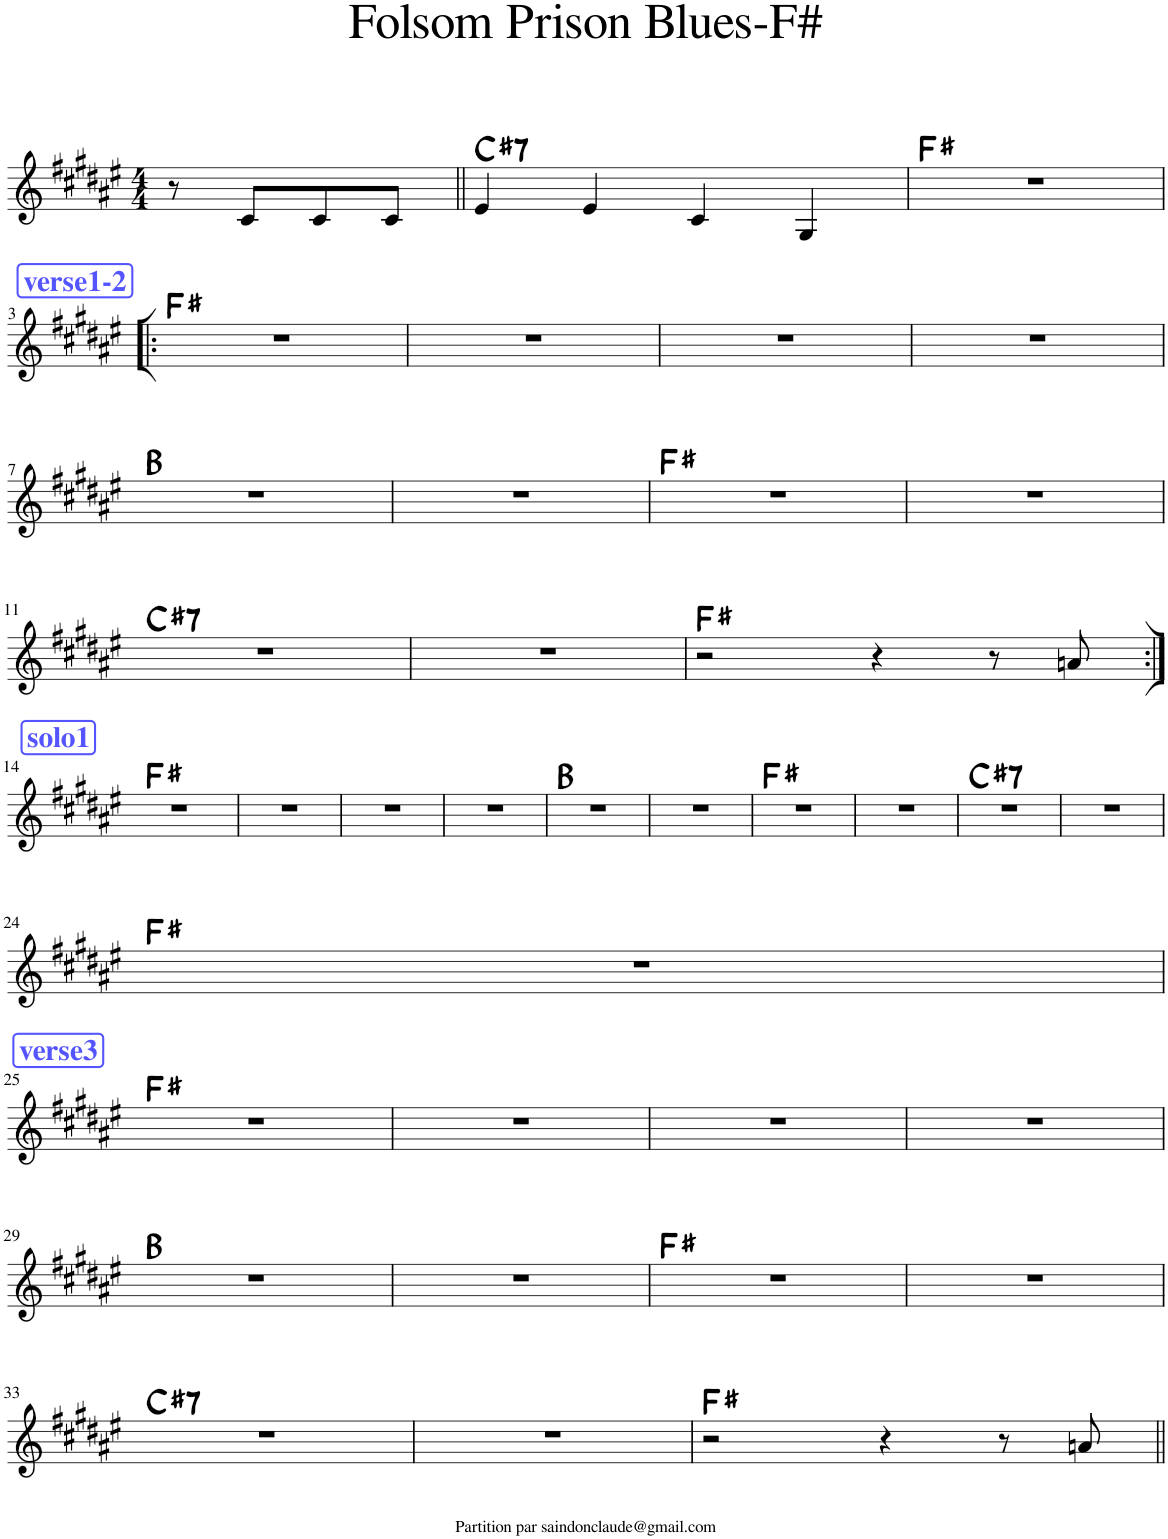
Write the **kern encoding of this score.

**kern	**harte
*part1	*part1
*staff1	*
*I"Piano	*
*I'Pno.	*
*clefG2	*
*k[f#c#g#d#a#e#]	*
*M4/4	*
=	=
8r	.
8c#/L	.
8c#/	.
8c#/J	.
=1||	=1||
!	!LO:H:kt=7
4e#/	C#:7
4e#/	.
4c#/	.
4G#/	.
=2	=2
1r	F#:maj
!!LO:LB:g=z
!!LO:REH:place=s1:a:B:cj:color=#5555FF:fs=14:t=verse1-2
=3!|:	=3!|:
1r	F#:maj
=4	=4
1r	.
=5	=5
1r	.
=6	=6
1r	.
!!LO:LB:g=z
=7	=7
1r	B:maj
=8	=8
1r	.
=9	=9
1r	F#:maj
=10	=10
1r	.
!!LO:LB:g=z
=11	=11
!	!LO:H:kt=7
1r	C#:7
=12	=12
1r	.
=13	=13
2r	F#:maj
4r	.
8r	.
8an/	.
!!LO:LB:g=z
!!LO:REH:place=s1:a:B:cj:color=#5555FF:fs=14:t=solo1
=14:|!	=14:|!
1r	F#:maj
=15	=15
1r	.
=16	=16
1r	.
=17	=17
1r	.
=18	=18
1r	B:maj
=19	=19
1r	.
=20	=20
1r	F#:maj
=21	=21
1r	.
=22	=22
!	!LO:H:kt=7
1r	C#:7
=23	=23
1r	.
!!LO:LB:g=z
=24	=24
1r	F#:maj
!!LO:LB:g=z
!!LO:REH:place=s1:a:B:cj:color=#5555FF:fs=14:t=verse3
=25	=25
1r	F#:maj
=26	=26
1r	.
=27	=27
1r	.
=28	=28
1r	.
!!LO:LB:g=z
=29	=29
1r	B:maj
=30	=30
1r	.
=31	=31
1r	F#:maj
=32	=32
1r	.
!!LO:LB:g=z
=33	=33
!	!LO:H:kt=7
1r	C#:7
=34	=34
1r	.
=35	=35
2r	F#:maj
4r	.
8r	.
8an/	.
=||	=||
*-	*-
